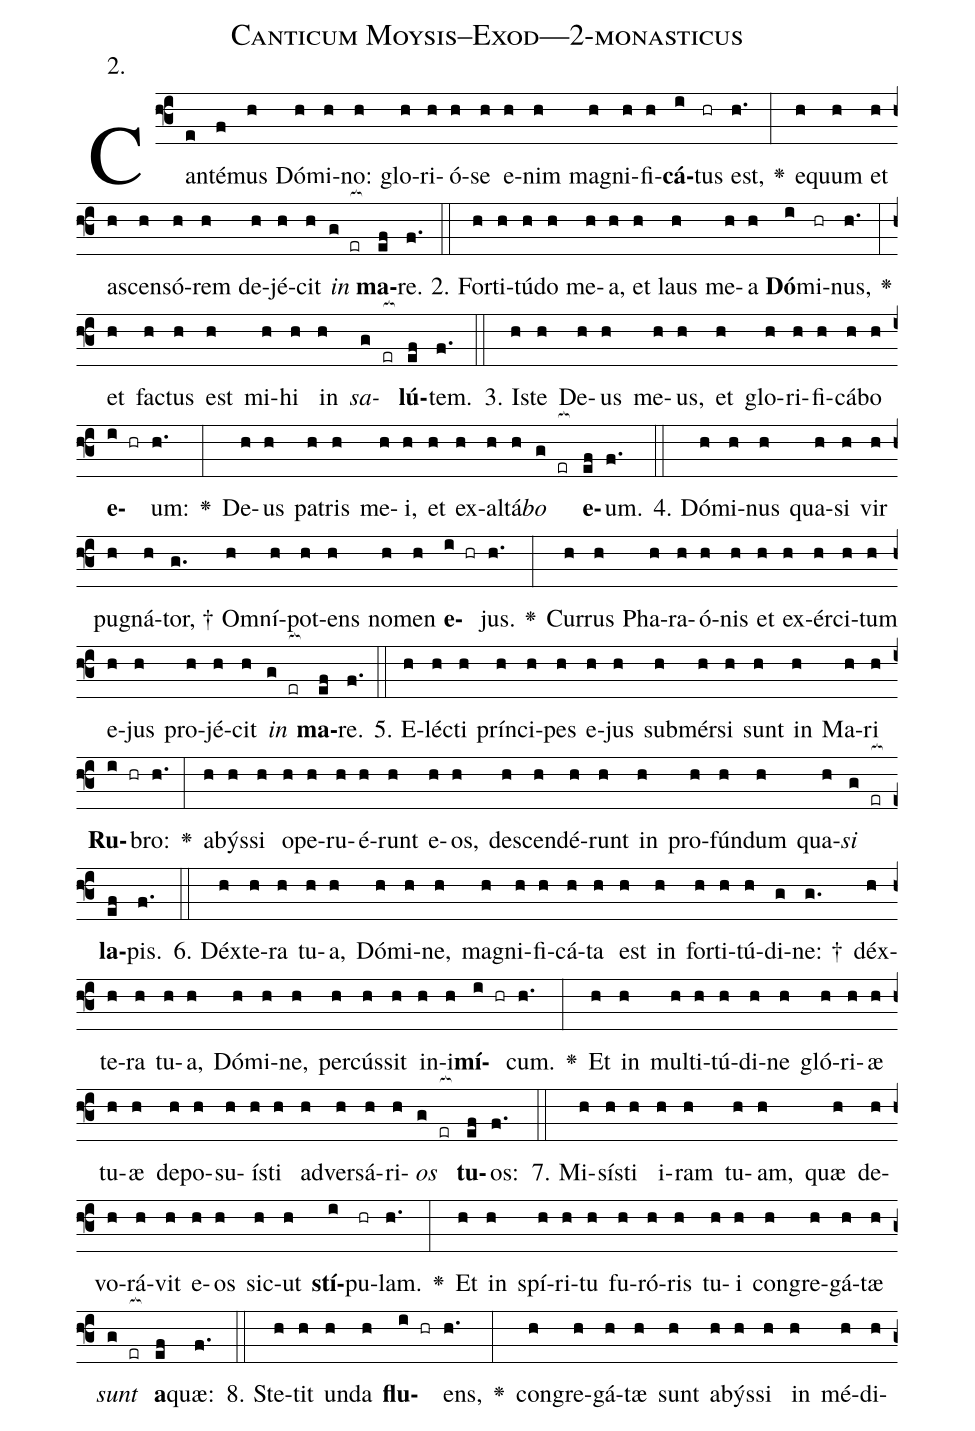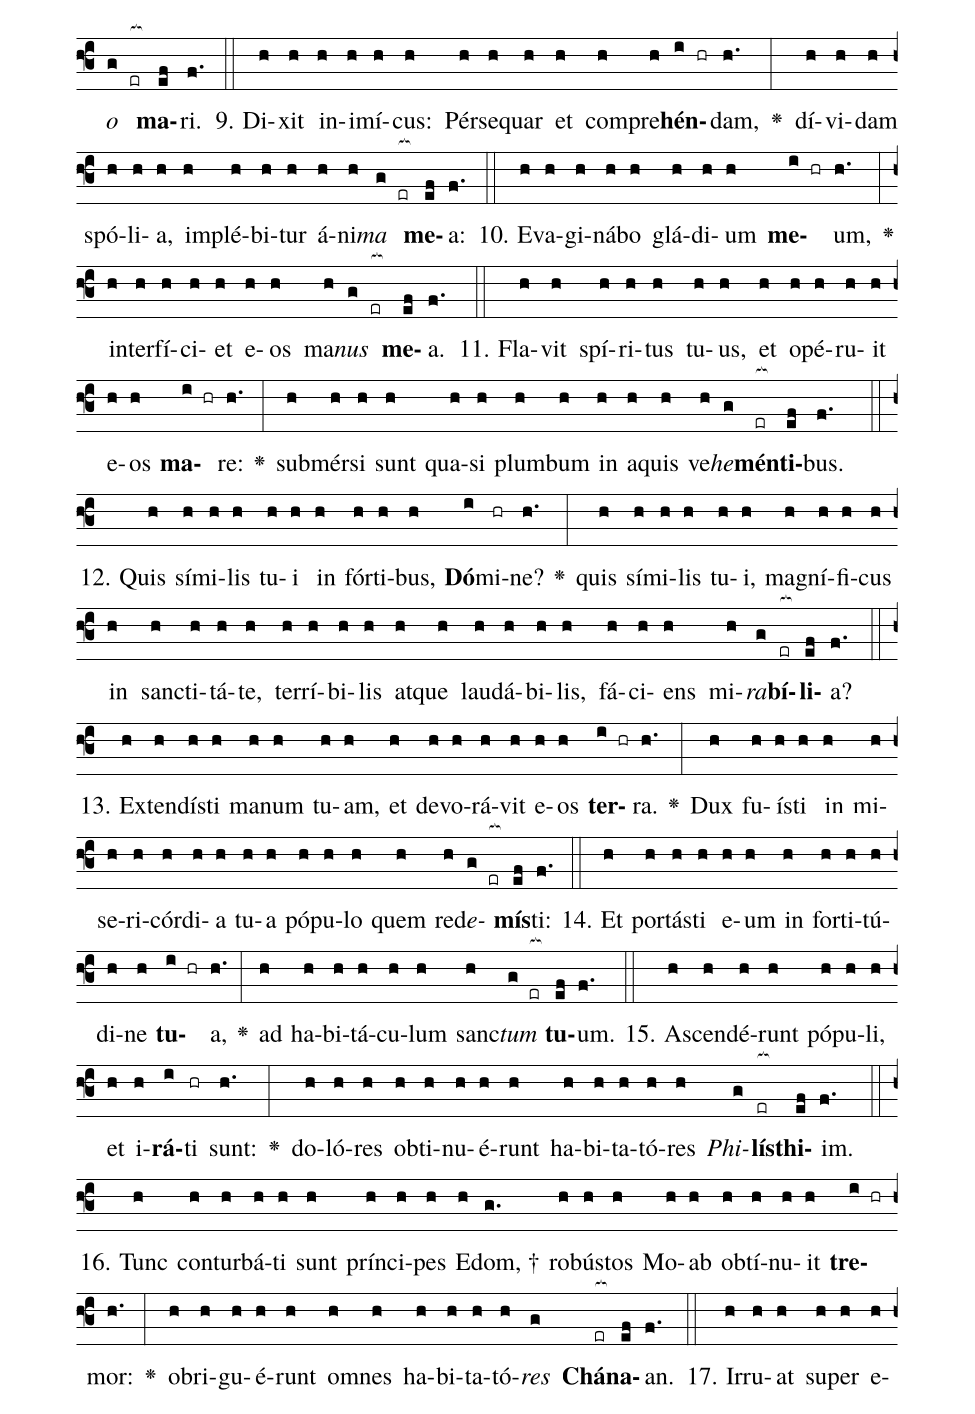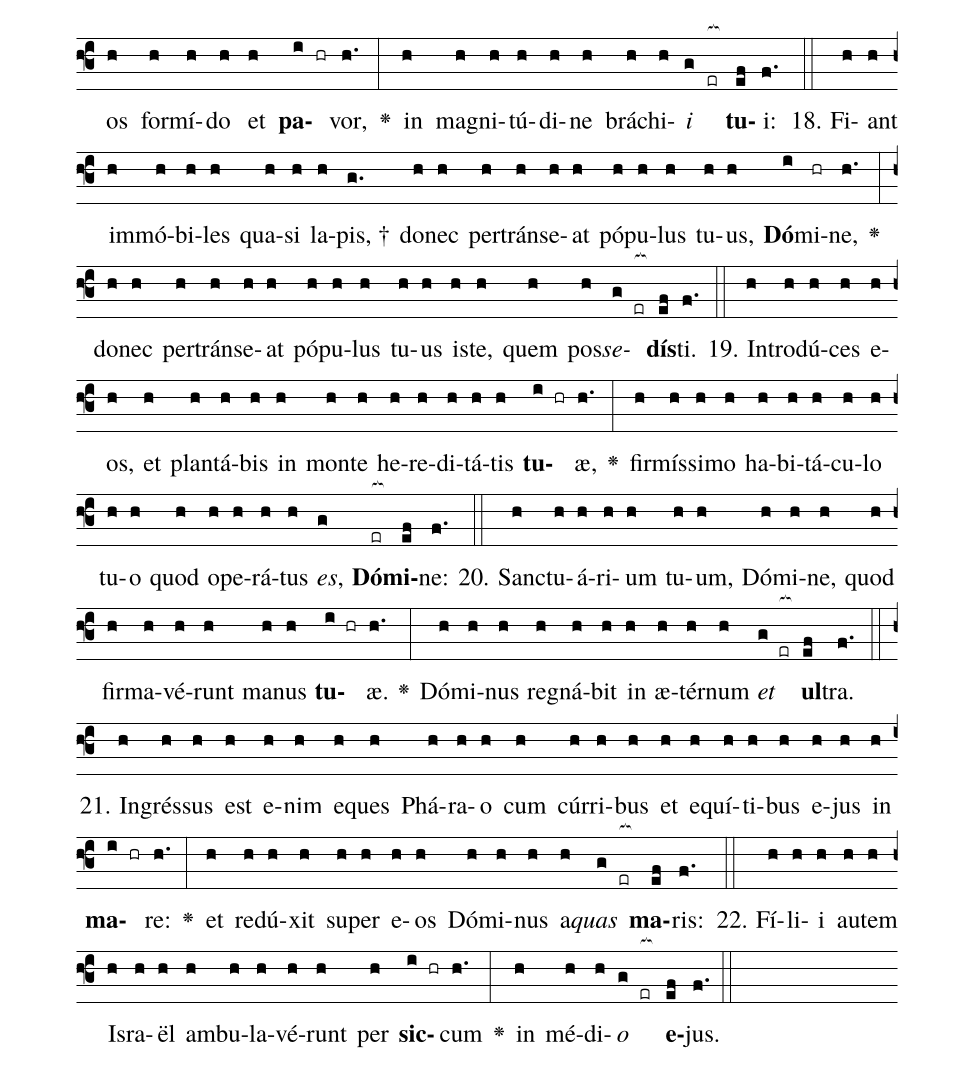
name: Canticum Moysis--Exod---2-monasticus;
annotation: 2.;
%%
(f3)Can(e)té(f)mus(h) Dó(h)mi(h)no:(h) glo(h)ri(h)ó(h)se(h) e(h)nim(h) ma(h)gni(h)fi(h)<b>cá</b>(i)tus(hr) est,(h.) <v>\greheightstar</v>(:) e(h)quum(h) et(h) a(h)scen(h)só(h)rem(h) de(h)jé(h)cit(h) <i>in</i>(g er[ocb:1{]) <b>ma</b>(ef[ocb:0}])re.(f.) (::)
2. For(h)ti(h)tú(h)do(h) me(h)a,(h) et(h) laus(h) me(h)a(h) <b>Dó</b>(i)mi(hr)nus,(h.) <v>\greheightstar</v>(:) et(h) fac(h)tus(h) est(h) mi(h)hi(h) in(h) <i>sa</i>(g er[ocb:1{])<b>lú</b>(ef[ocb:0}])tem.(f.) (::)
3. Is(h)te(h) De(h)us(h) me(h)us,(h) et(h) glo(h)ri(h)fi(h)cá(h)bo(h) <b>e</b>(i hr)um:(h.) <v>\greheightstar</v>(:) De(h)us(h) pa(h)tris(h) me(h)i,(h) et(h) ex(h)al(h)tá(h)<i>bo</i>(g er[ocb:1{]) <b>e</b>(ef[ocb:0}])um.(f.) (::)
4. Dó(h)mi(h)nus(h) qua(h)si(h) vir(h) pu(h)gná(h)tor, †(g.) Om(h)ní(h)pot(h)ens(h) no(h)men(h) <b>e</b>(i hr)jus.(h.) <v>\greheightstar</v>(:) Cur(h)rus(h) Pha(h)ra(h)ó(h)nis(h) et(h) ex(h)ér(h)ci(h)tum(h) e(h)jus(h) pro(h)jé(h)cit(h) <i>in</i>(g er[ocb:1{]) <b>ma</b>(ef[ocb:0}])re.(f.) (::)
5. E(h)léc(h)ti(h) prín(h)ci(h)pes(h) e(h)jus(h) sub(h)mér(h)si(h) sunt(h) in(h) Ma(h)ri(h) <b>Ru</b>(i hr)bro:(h.) <v>\greheightstar</v>(:) a(h)býs(h)si(h) o(h)pe(h)ru(h)é(h)runt(h) e(h)os,(h) de(h)scen(h)dé(h)runt(h) in(h) pro(h)fún(h)dum(h) qua(h)<i>si</i>(g er[ocb:1{]) <b>la</b>(ef[ocb:0}])pis.(f.) (::)
6. Déx(h)te(h)ra(h) tu(h)a,(h) Dó(h)mi(h)ne,(h) ma(h)gni(h)fi(h)cá(h)ta(h) est(h) in(h) for(h)ti(h)tú(h)di(g)ne: †(g.) déx(h)te(h)ra(h) tu(h)a,(h) Dó(h)mi(h)ne,(h) per(h)cús(h)sit(h) in(h)i(h)<b>mí</b>(i hr)cum.(h.) <v>\greheightstar</v>(:) Et(h) in(h) mul(h)ti(h)tú(h)di(h)ne(h) gló(h)ri(h)æ(h) tu(h)æ(h) de(h)po(h)su(h)ís(h)ti(h) ad(h)ver(h)sá(h)ri(h)<i>os</i>(g er[ocb:1{]) <b>tu</b>(ef[ocb:0}])os:(f.) (::)
7. Mi(h)sís(h)ti(h) i(h)ram(h) tu(h)am,(h) quæ(h) de(h)vo(h)rá(h)vit(h) e(h)os(h) sic(h)ut(h) <b>stí</b>(i)pu(hr)lam.(h.) <v>\greheightstar</v>(:) Et(h) in(h) spí(h)ri(h)tu(h) fu(h)ró(h)ris(h) tu(h)i(h) con(h)gre(h)gá(h)tæ(h) <i>sunt</i>(g er[ocb:1{]) <b>a</b>(ef[ocb:0}])quæ:(f.) (::)
8. Ste(h)tit(h) un(h)da(h) <b>flu</b>(i hr)ens,(h.) <v>\greheightstar</v>(:) con(h)gre(h)gá(h)tæ(h) sunt(h) a(h)býs(h)si(h) in(h) mé(h)di(h)<i>o</i>(g er[ocb:1{]) <b>ma</b>(ef[ocb:0}])ri.(f.) (::)
9. Di(h)xit(h) in(h)i(h)mí(h)cus:(h) Pér(h)se(h)quar(h) et(h) com(h)pre(h)<b>hén</b>(i hr)dam,(h.) <v>\greheightstar</v>(:) dí(h)vi(h)dam(h) spó(h)li(h)a,(h) im(h)plé(h)bi(h)tur(h) á(h)ni(h)<i>ma</i>(g er[ocb:1{]) <b>me</b>(ef[ocb:0}])a:(f.) (::)
10. E(h)va(h)gi(h)ná(h)bo(h) glá(h)di(h)um(h) <b>me</b>(i hr)um,(h.) <v>\greheightstar</v>(:) in(h)ter(h)fí(h)ci(h)et(h) e(h)os(h) ma(h)<i>nus</i>(g er[ocb:1{]) <b>me</b>(ef[ocb:0}])a.(f.) (::)
11. Fla(h)vit(h) spí(h)ri(h)tus(h) tu(h)us,(h) et(h) o(h)pé(h)ru(h)it(h) e(h)os(h) <b>ma</b>(i hr)re:(h.) <v>\greheightstar</v>(:) sub(h)mér(h)si(h) sunt(h) qua(h)si(h) plum(h)bum(h) in(h) a(h)quis(h) ve(h)<i>he</i>(g)<b>mén</b>(er[ocb:1{])<b>ti</b>(ef[ocb:0}])bus.(f.) (::)
12. Quis(h) sí(h)mi(h)lis(h) tu(h)i(h) in(h) fór(h)ti(h)bus,(h) <b>Dó</b>(i)mi(hr)ne?(h.) <v>\greheightstar</v>(:) quis(h) sí(h)mi(h)lis(h) tu(h)i,(h) ma(h)gní(h)fi(h)cus(h) in(h) sanc(h)ti(h)tá(h)te,(h) ter(h)rí(h)bi(h)lis(h) at(h)que(h) lau(h)dá(h)bi(h)lis,(h) fá(h)ci(h)ens(h) mi(h)<i>ra</i>(g)<b>bí</b>(er[ocb:1{])<b>li</b>(ef[ocb:0}])a?(f.) (::)
13. Ex(h)ten(h)dís(h)ti(h) ma(h)num(h) tu(h)am,(h) et(h) de(h)vo(h)rá(h)vit(h) e(h)os(h) <b>ter</b>(i hr)ra.(h.) <v>\greheightstar</v>(:) Dux(h) fu(h)ís(h)ti(h) in(h) mi(h)se(h)ri(h)cór(h)di(h)a(h) tu(h)a(h) pó(h)pu(h)lo(h) quem(h) red(h)<i>e</i>(g er[ocb:1{])<b>mís</b>(ef[ocb:0}])ti:(f.) (::)
14. Et(h) por(h)tás(h)ti(h) e(h)um(h) in(h) for(h)ti(h)tú(h)di(h)ne(h) <b>tu</b>(i hr)a,(h.) <v>\greheightstar</v>(:) ad(h) ha(h)bi(h)tá(h)cu(h)lum(h) sanc(h)<i>tum</i>(g er[ocb:1{]) <b>tu</b>(ef[ocb:0}])um.(f.) (::)
15. A(h)scen(h)dé(h)runt(h) pó(h)pu(h)li,(h) et(h) i(h)<b>rá</b>(i)ti(hr) sunt:(h.) <v>\greheightstar</v>(:) do(h)ló(h)res(h) ob(h)ti(h)nu(h)é(h)runt(h) ha(h)bi(h)ta(h)tó(h)res(h) <i>Phi</i>(g)<b>lís</b>(er[ocb:1{])<b>thi</b>(ef[ocb:0}])im.(f.) (::)
16. Tunc(h) con(h)tur(h)bá(h)ti(h) sunt(h) prín(h)ci(h)pes(h) E(h)dom, †(g.) ro(h)bús(h)tos(h) Mo(h)ab(h) ob(h)tí(h)nu(h)it(h) <b>tre</b>(i hr)mor:(h.) <v>\greheightstar</v>(:) ob(h)ri(h)gu(h)é(h)runt(h) om(h)nes(h) ha(h)bi(h)ta(h)tó(h)<i>res</i>(g) <b>Chá</b>(er[ocb:1{])<b>na</b>(ef[ocb:0}])an.(f.) (::)
17. Ir(h)ru(h)at(h) su(h)per(h) e(h)os(h) for(h)mí(h)do(h) et(h) <b>pa</b>(i hr)vor,(h.) <v>\greheightstar</v>(:) in(h) ma(h)gni(h)tú(h)di(h)ne(h) brá(h)chi(h)<i>i</i>(g er[ocb:1{]) <b>tu</b>(ef[ocb:0}])i:(f.) (::)
18. Fi(h)ant(h) im(h)mó(h)bi(h)les(h) qua(h)si(h) la(h)pis, †(g.) do(h)nec(h) per(h)tráns(h)e(h)at(h) pó(h)pu(h)lus(h) tu(h)us,(h) <b>Dó</b>(i)mi(hr)ne,(h.) <v>\greheightstar</v>(:) do(h)nec(h) per(h)tráns(h)e(h)at(h) pó(h)pu(h)lus(h) tu(h)us(h) is(h)te,(h) quem(h) pos(h)<i>se</i>(g er[ocb:1{])<b>dís</b>(ef[ocb:0}])ti.(f.) (::)
19. In(h)tro(h)dú(h)ces(h) e(h)os,(h) et(h) plan(h)tá(h)bis(h) in(h) mon(h)te(h) he(h)re(h)di(h)tá(h)tis(h) <b>tu</b>(i hr)æ,(h.) <v>\greheightstar</v>(:) fir(h)mís(h)si(h)mo(h) ha(h)bi(h)tá(h)cu(h)lo(h) tu(h)o(h) quod(h) o(h)pe(h)rá(h)tus(h) <i>es</i>,(g) <b>Dó</b>(er[ocb:1{])<b>mi</b>(ef[ocb:0}])ne:(f.) (::)
20. Sanc(h)tu(h)á(h)ri(h)um(h) tu(h)um,(h) Dó(h)mi(h)ne,(h) quod(h) fir(h)ma(h)vé(h)runt(h) ma(h)nus(h) <b>tu</b>(i hr)æ.(h.) <v>\greheightstar</v>(:) Dó(h)mi(h)nus(h) re(h)gná(h)bit(h) in(h) æ(h)tér(h)num(h) <i>et</i>(g er[ocb:1{]) <b>ul</b>(ef[ocb:0}])tra.(f.) (::)
21. In(h)grés(h)sus(h) est(h) e(h)nim(h) e(h)ques(h) Phá(h)ra(h)o(h) cum(h) cúr(h)ri(h)bus(h) et(h) e(h)quí(h)ti(h)bus(h) e(h)jus(h) in(h) <b>ma</b>(i hr)re:(h.) <v>\greheightstar</v>(:) et(h) re(h)dú(h)xit(h) su(h)per(h) e(h)os(h) Dó(h)mi(h)nus(h) a(h)<i>quas</i>(g er[ocb:1{]) <b>ma</b>(ef[ocb:0}])ris:(f.) (::)
22. Fí(h)li(h)i(h) au(h)tem(h) Is(h)ra(h)ël(h) am(h)bu(h)la(h)vé(h)runt(h) per(h) <b>sic</b>(i hr)cum(h.) <v>\greheightstar</v>(:) in(h) mé(h)di(h)<i>o</i>(g er[ocb:1{]) <b>e</b>(ef[ocb:0}])jus.(f.) (::)
